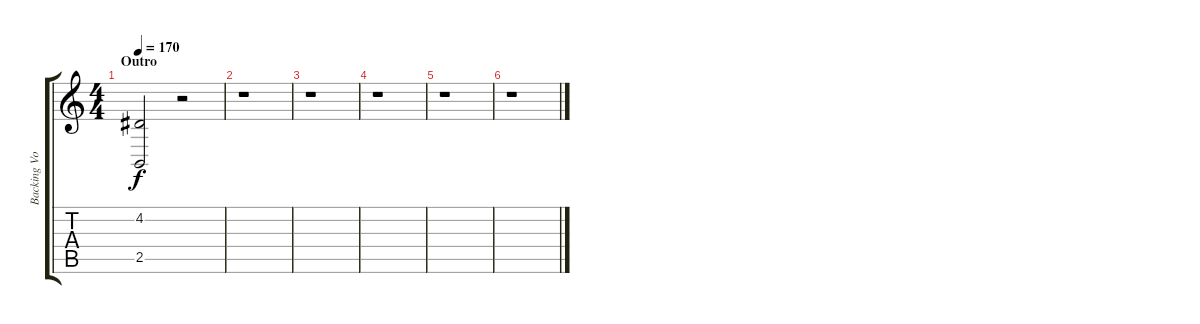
\track ("Backing Vocals" "Backing Vo") {instrument lead1square}
\staff {score tabs}
\tuning (E4 B3 G3 D3 A2 E2) {hide}
\ts (4 4)
\section ("" "Outro")
\tempo 170
\clef g2
\ks c
(4.2{t} 2.5{t}).2{dy f} r.2 |
r.1 |
r.1 |
r.1 |
r.1 |
r.1
